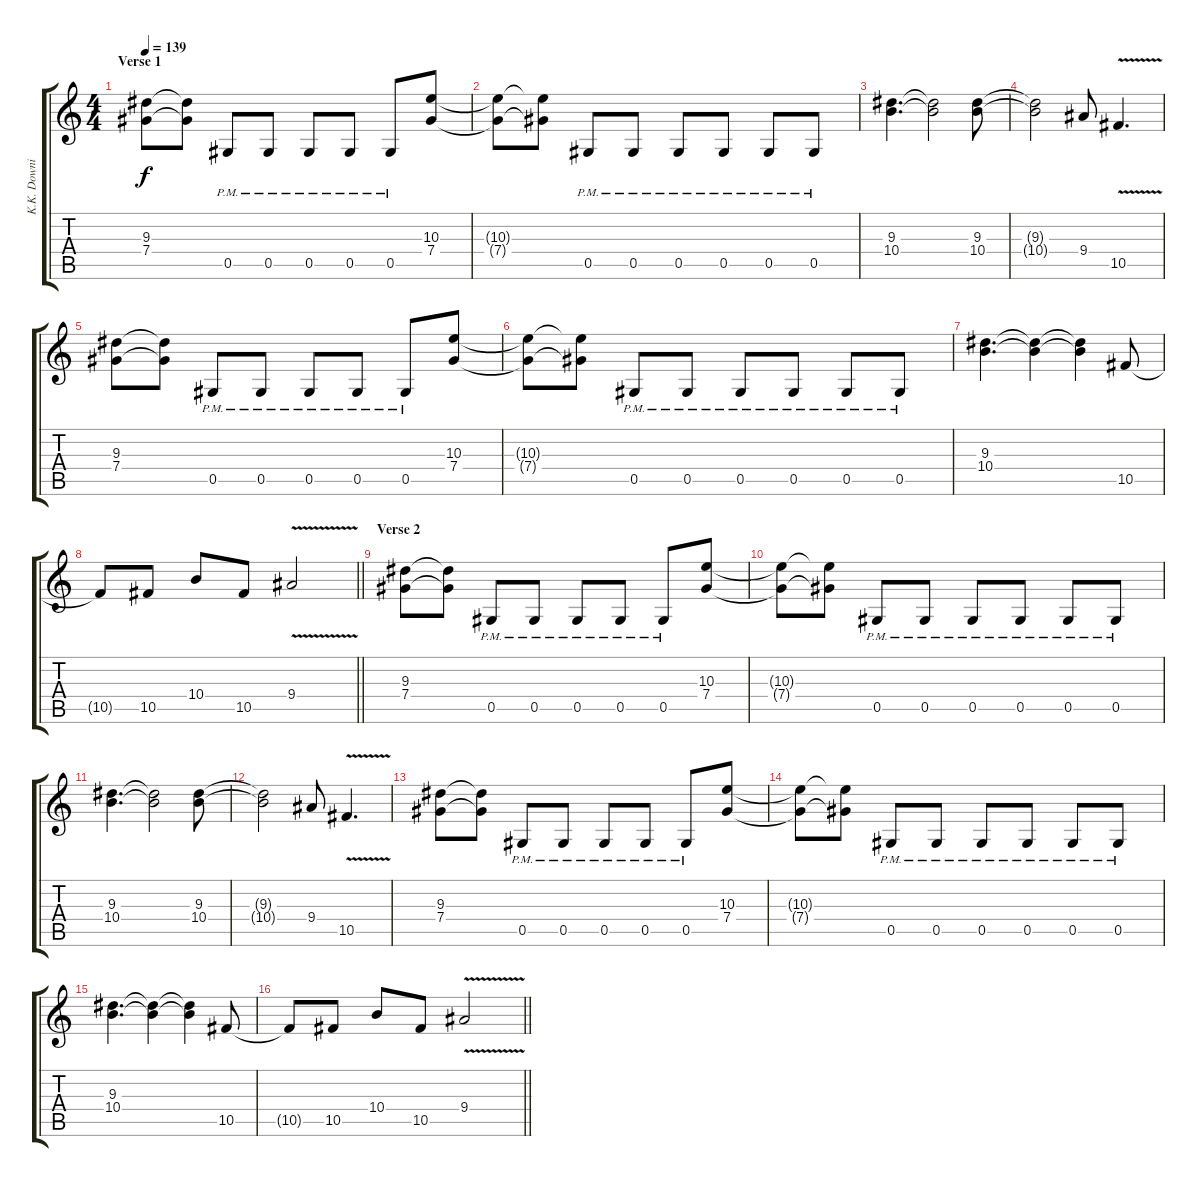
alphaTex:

\track ("K.K. Downing" "K.K. Downi") {instrument distortionguitar}
\staff {score tabs}
\tuning (Eb4 Bb3 Gb3 Db3 Ab2 Eb2) {hide}
\ts (4 4)
\section ("" "Verse 1")
\tempo 139
\clef g2
\ks c
(9.3 7.4).8{dy f} (9.3{t} 7.4{t}).8 0.5{pm}.8 0.5{pm}.8 0.5{pm}.8 0.5{pm}.8 0.5{pm}.8 (10.3 7.4).8 |
(10.3{t} 7.4{t}).8 (10.3{t} 7.4{t}).8 0.5{pm}.8 0.5{pm}.8 0.5{pm}.8 0.5{pm}.8 0.5{pm}.8 0.5{pm}.8 |
(9.3 10.4).4{d} (9.3{t} 10.4{t}).2 (9.3 10.4).8 |
(9.3{t} 10.4{t}).2 9.4.8 10.5{v}.4{d} |
(9.3 7.4).8 (9.3{t} 7.4{t}).8 0.5{pm}.8 0.5{pm}.8 0.5{pm}.8 0.5{pm}.8 0.5{pm}.8 (10.3 7.4).8 |
(10.3{t} 7.4{t}).8 (10.3{t} 7.4{t}).8 0.5{pm}.8 0.5{pm}.8 0.5{pm}.8 0.5{pm}.8 0.5{pm}.8 0.5{pm}.8 |
(9.3 10.4).4{d} (9.3{t} 10.4{t}).4 (9.3{t} 10.4{t}).4 10.5.8 |
\barLineRight lightlight
10.5{t}.8 10.5.8 10.4.8 10.5.8 9.4{v}.2 |
\section ("" "Verse 2")
(9.3 7.4).8 (9.3{t} 7.4{t}).8 0.5{pm}.8 0.5{pm}.8 0.5{pm}.8 0.5{pm}.8 0.5{pm}.8 (10.3 7.4).8 |
(10.3{t} 7.4{t}).8 (10.3{t} 7.4{t}).8 0.5{pm}.8 0.5{pm}.8 0.5{pm}.8 0.5{pm}.8 0.5{pm}.8 0.5{pm}.8 |
(9.3 10.4).4{d} (9.3{t} 10.4{t}).2 (9.3 10.4).8 |
(9.3{t} 10.4{t}).2 9.4.8 10.5{v}.4{d} |
(9.3 7.4).8 (9.3{t} 7.4{t}).8 0.5{pm}.8 0.5{pm}.8 0.5{pm}.8 0.5{pm}.8 0.5{pm}.8 (10.3 7.4).8 |
(10.3{t} 7.4{t}).8 (10.3{t} 7.4{t}).8 0.5{pm}.8 0.5{pm}.8 0.5{pm}.8 0.5{pm}.8 0.5{pm}.8 0.5{pm}.8 |
(9.3 10.4).4{d} (9.3{t} 10.4{t}).4 (9.3{t} 10.4{t}).4 10.5.8 |
\barLineRight lightlight
10.5{t}.8 10.5.8 10.4.8 10.5.8 9.4{v}.2
